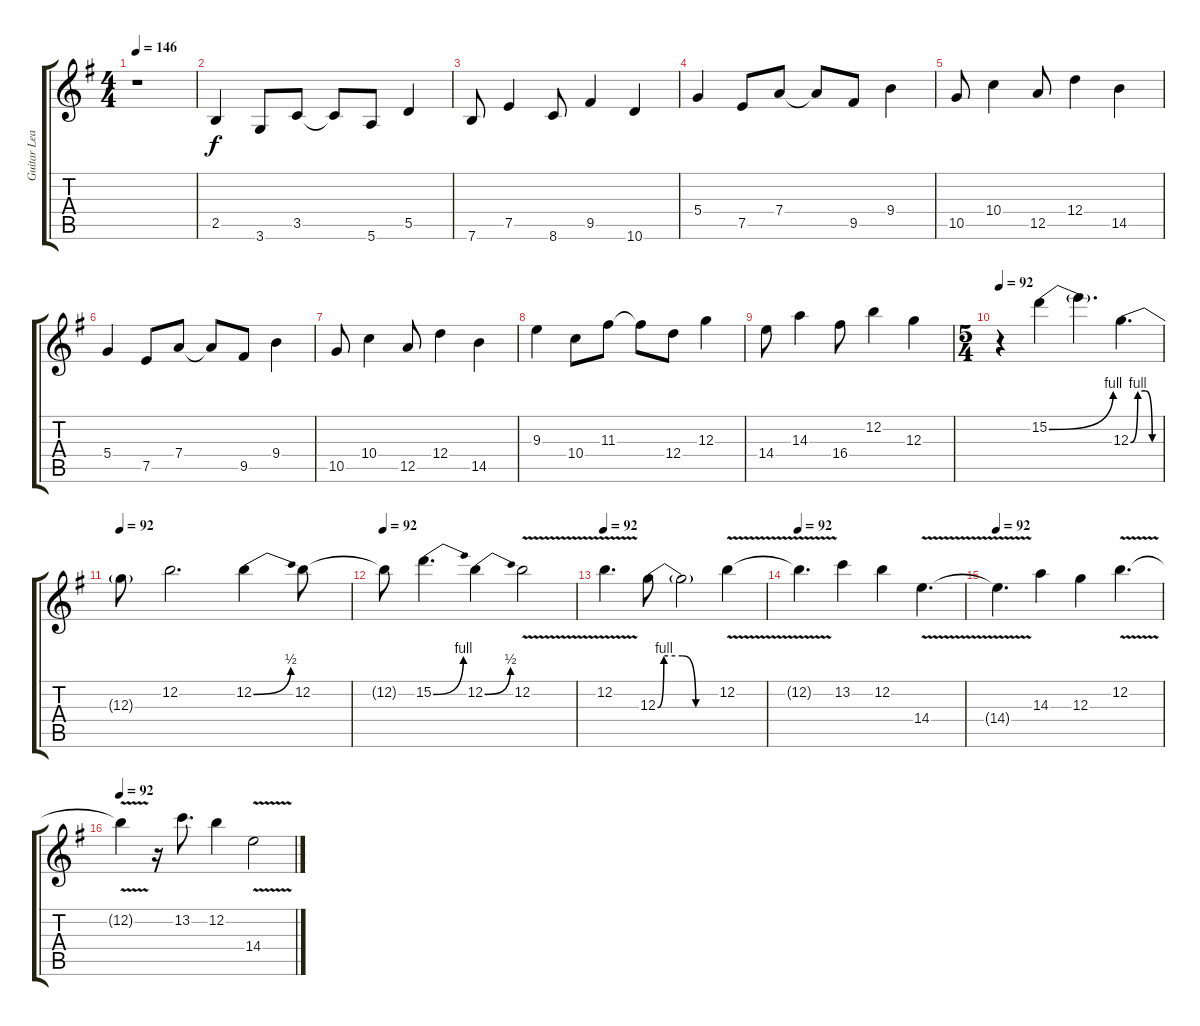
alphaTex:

\track ("Guitar Leads 2" "Guitar Lea") {instrument overdrivenguitar}
\staff {score tabs}
\tuning (E4 B3 G3 D3 A2 E2) {hide}
\ts (4 4)
\tempo 146
\clef g2
\ks g
r.1{dy f} |
2.5.4 3.6.8 3.5.8 3.5{t}.8 5.6.8 5.5.4 |
7.6.8 7.5.4 8.6.8 9.5.4 10.6.4 |
5.4.4 7.5.8 7.4.8 7.4{t}.8 9.5.8 9.4.4 |
10.5.8 10.4.4 12.5.8 12.4.4 14.5.4 |
5.4.4 7.5.8 7.4.8 7.4{t}.8 9.5.8 9.4.4 |
10.5.8 10.4.4 12.5.8 12.4.4 14.5.4 |
9.3.4 10.4.8 11.3.8 11.3{t}.8 12.4.8 12.3.4 |
14.4.8 14.3.4 16.4.8 12.2.4 12.3.4 |
\ts (5 4)
\tempo 92
r.4 15.2{be (bend 0 0 60 4)}.4 15.2{t}.4{d} 12.3{be (custom 0 0 15 4 30 4 45 0 60 0)}.4{d} |
\tempo 92
12.3{t}.8 12.2.2{d balance 9} 12.2{be (bend 0 0 60 2)}.4 12.2.8 |
\tempo 92
12.2{t}.8 15.2{be (bend 0 0 60 4)}.4{d balance 11} 12.2{be (bend 0 0 60 2)}.4 12.2{v}.2 |
\tempo 92
12.2{v}.4{d} 12.3{be (custom 0 0 6 4 24 4 37 0 60 0)}.8 12.3{t}.2 12.2{v}.4 |
\tempo 92
12.2{t}.4{d balance 16} 13.2.4 12.2.4 14.4{v}.4{d} |
\tempo 92
14.4{t}.4{d} 14.3.4 12.3.4 12.2{v}.4{d} |
\tempo 92
12.2{t}.4 r.16 13.2.8{d balance 11} 12.2.4 14.4{v}.2
